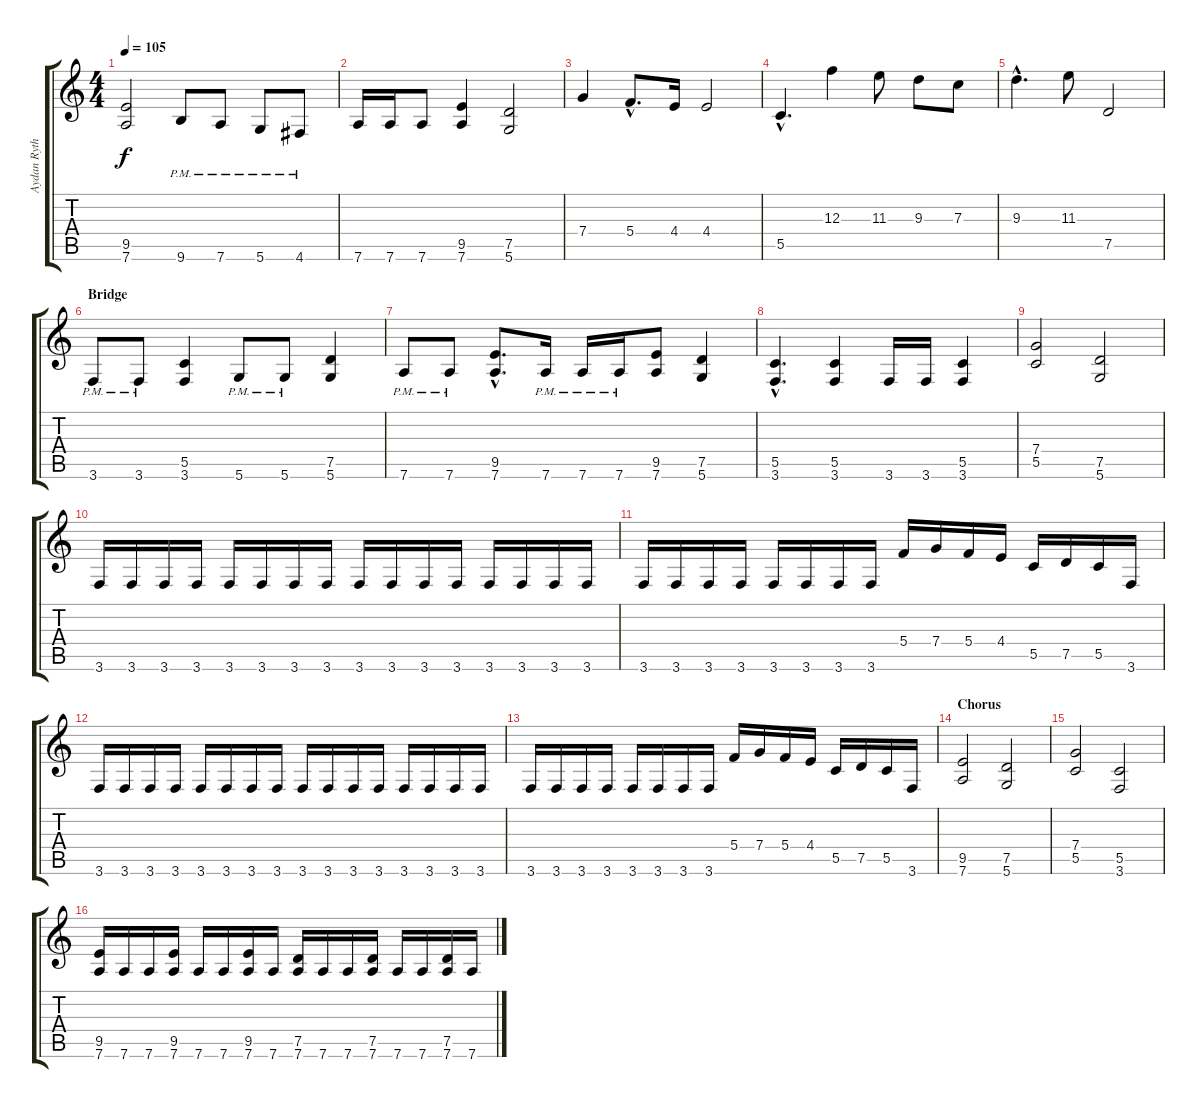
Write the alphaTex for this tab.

\track ("Aydan Rythm" "Aydan Ryth") {instrument distortionguitar}
\staff {score tabs}
\tuning (D4 A3 F3 C3 G2 D2) {hide}
\ts (4 4)
\tempo 105
\clef g2
\ks c
(9.5 7.6).2{dy f} 9.6{pm}.8 7.6{pm}.8 5.6{pm}.8 4.6{pm}.8 |
7.6.16 7.6.16 7.6.8 (9.5 7.6).4 (7.5 5.6).2 |
7.4.4 5.4{hac}.8{d} 4.4.16 4.4.2 |
5.5{hac}.4{d} 12.3.4 11.3.8 9.3.8 7.3.8 |
9.3{hac}.4{d} 11.3.8 7.5.2 |
\section ("" "Bridge")
3.6{pm}.8 3.6{pm}.8 (5.5 3.6).4 5.6{pm}.8 5.6{pm}.8 (7.5 5.6).4 |
7.6{pm}.8 7.6{pm}.8 (9.5{hac} 7.6{hac}).8{d} 7.6{pm}.16 7.6{pm}.16 7.6{pm}.16 (9.5 7.6).8 (7.5 5.6).4 |
(5.5{hac} 3.6{hac}).4{d} (5.5 3.6).4 3.6.16 3.6.16 (5.5 3.6).4 |
(7.4 5.5).2 (7.5 5.6).2 |
3.6.16 3.6.16 3.6.16 3.6.16 3.6.16 3.6.16 3.6.16 3.6.16 3.6.16 3.6.16 3.6.16 3.6.16 3.6.16 3.6.16 3.6.16 3.6.16 |
3.6.16 3.6.16 3.6.16 3.6.16 3.6.16 3.6.16 3.6.16 3.6.16 5.4.16 7.4.16 5.4.16 4.4.16 5.5.16 7.5.16 5.5.16 3.6.16 |
3.6.16 3.6.16 3.6.16 3.6.16 3.6.16 3.6.16 3.6.16 3.6.16 3.6.16 3.6.16 3.6.16 3.6.16 3.6.16 3.6.16 3.6.16 3.6.16 |
3.6.16 3.6.16 3.6.16 3.6.16 3.6.16 3.6.16 3.6.16 3.6.16 5.4.16 7.4.16 5.4.16 4.4.16 5.5.16 7.5.16 5.5.16 3.6.16 |
\section ("" "Chorus")
(9.5 7.6).2 (7.5 5.6).2 |
(7.4 5.5).2 (5.5 3.6).2 |
(9.5 7.6).16 7.6.16 7.6.16 (9.5 7.6).16 7.6.16 7.6.16 (9.5 7.6).16 7.6.16 (7.5 7.6).16 7.6.16 7.6.16 (7.5 7.6).16 7.6.16 7.6.16 (7.5 7.6).16 7.6.16
